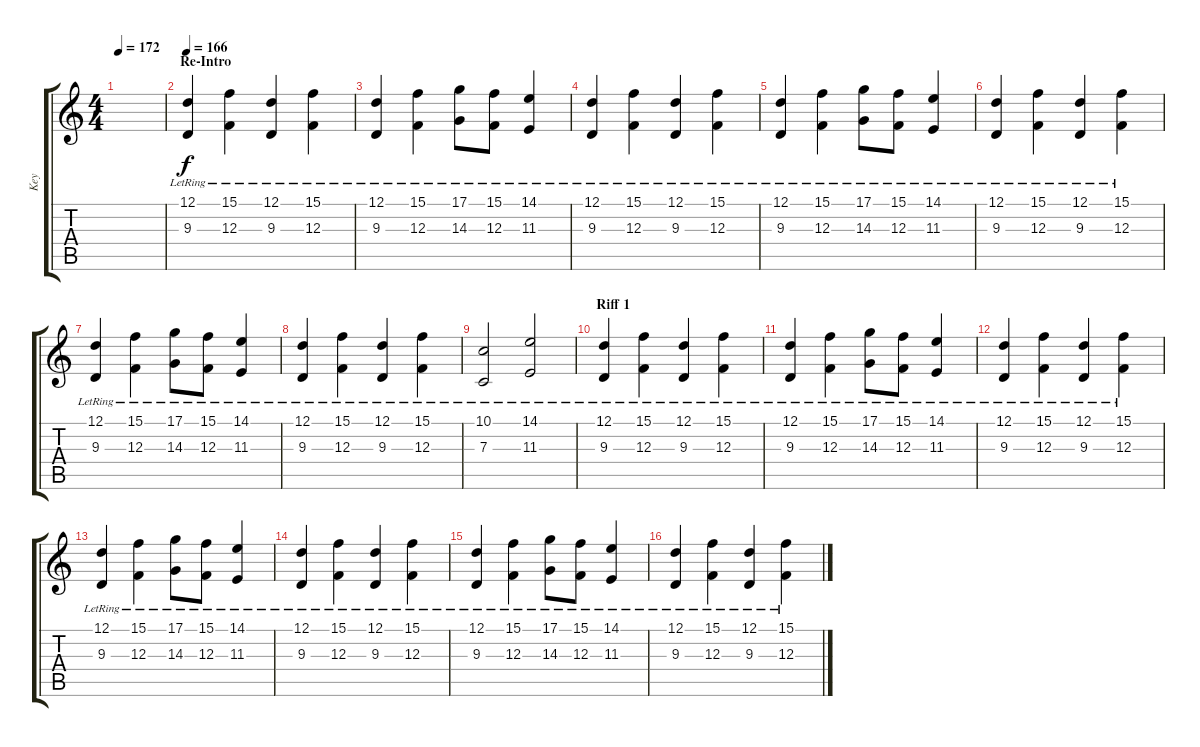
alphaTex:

\track ("Key" "Key") {instrument brightacousticpiano}
\staff {score tabs}
\tuning (D4 A3 F3 C3 G2 D2) {hide}
\ts (4 4)
\tempo 172
\clef g2
\ks c
|
\section ("" "Re-Intro")
\tempo 166
(12.1{lr} 9.3{lr}).4 (15.1{lr} 12.3{lr}).4 (12.1{lr} 9.3{lr}).4 (15.1{lr} 12.3{lr}).4 |
(12.1{lr} 9.3{lr}).4 (15.1{lr} 12.3{lr}).4 (17.1{lr} 14.3{lr}).8 (15.1{lr} 12.3{lr}).8 (14.1{lr} 11.3{lr}).4 |
(12.1{lr} 9.3{lr}).4 (15.1{lr} 12.3{lr}).4 (12.1{lr} 9.3{lr}).4 (15.1{lr} 12.3{lr}).4 |
(12.1{lr} 9.3{lr}).4 (15.1{lr} 12.3{lr}).4 (17.1{lr} 14.3{lr}).8 (15.1{lr} 12.3{lr}).8 (14.1{lr} 11.3{lr}).4 |
(12.1{lr} 9.3{lr}).4 (15.1{lr} 12.3{lr}).4 (12.1{lr} 9.3{lr}).4 (15.1{lr} 12.3{lr}).4 |
(12.1{lr} 9.3{lr}).4 (15.1{lr} 12.3{lr}).4 (17.1{lr} 14.3{lr}).8 (15.1{lr} 12.3{lr}).8 (14.1{lr} 11.3{lr}).4 |
(12.1{lr} 9.3{lr}).4 (15.1{lr} 12.3{lr}).4 (12.1{lr} 9.3{lr}).4 (15.1{lr} 12.3{lr}).4 |
(10.1{lr} 7.3{lr}).2 (14.1{lr} 11.3{lr}).2 |
\section ("" "Riff 1")
(12.1{lr} 9.3{lr}).4 (15.1{lr} 12.3{lr}).4 (12.1{lr} 9.3{lr}).4 (15.1{lr} 12.3{lr}).4 |
(12.1{lr} 9.3{lr}).4 (15.1{lr} 12.3{lr}).4 (17.1{lr} 14.3{lr}).8 (15.1{lr} 12.3{lr}).8 (14.1{lr} 11.3{lr}).4 |
(12.1{lr} 9.3{lr}).4 (15.1{lr} 12.3{lr}).4 (12.1{lr} 9.3{lr}).4 (15.1{lr} 12.3{lr}).4 |
(12.1{lr} 9.3{lr}).4 (15.1{lr} 12.3{lr}).4 (17.1{lr} 14.3{lr}).8 (15.1{lr} 12.3{lr}).8 (14.1{lr} 11.3{lr}).4 |
(12.1{lr} 9.3{lr}).4 (15.1{lr} 12.3{lr}).4 (12.1{lr} 9.3{lr}).4 (15.1{lr} 12.3{lr}).4 |
(12.1{lr} 9.3{lr}).4 (15.1{lr} 12.3{lr}).4 (17.1{lr} 14.3{lr}).8 (15.1{lr} 12.3{lr}).8 (14.1{lr} 11.3{lr}).4 |
(12.1{lr} 9.3{lr}).4 (15.1{lr} 12.3{lr}).4 (12.1{lr} 9.3{lr}).4 (15.1{lr} 12.3{lr}).4
